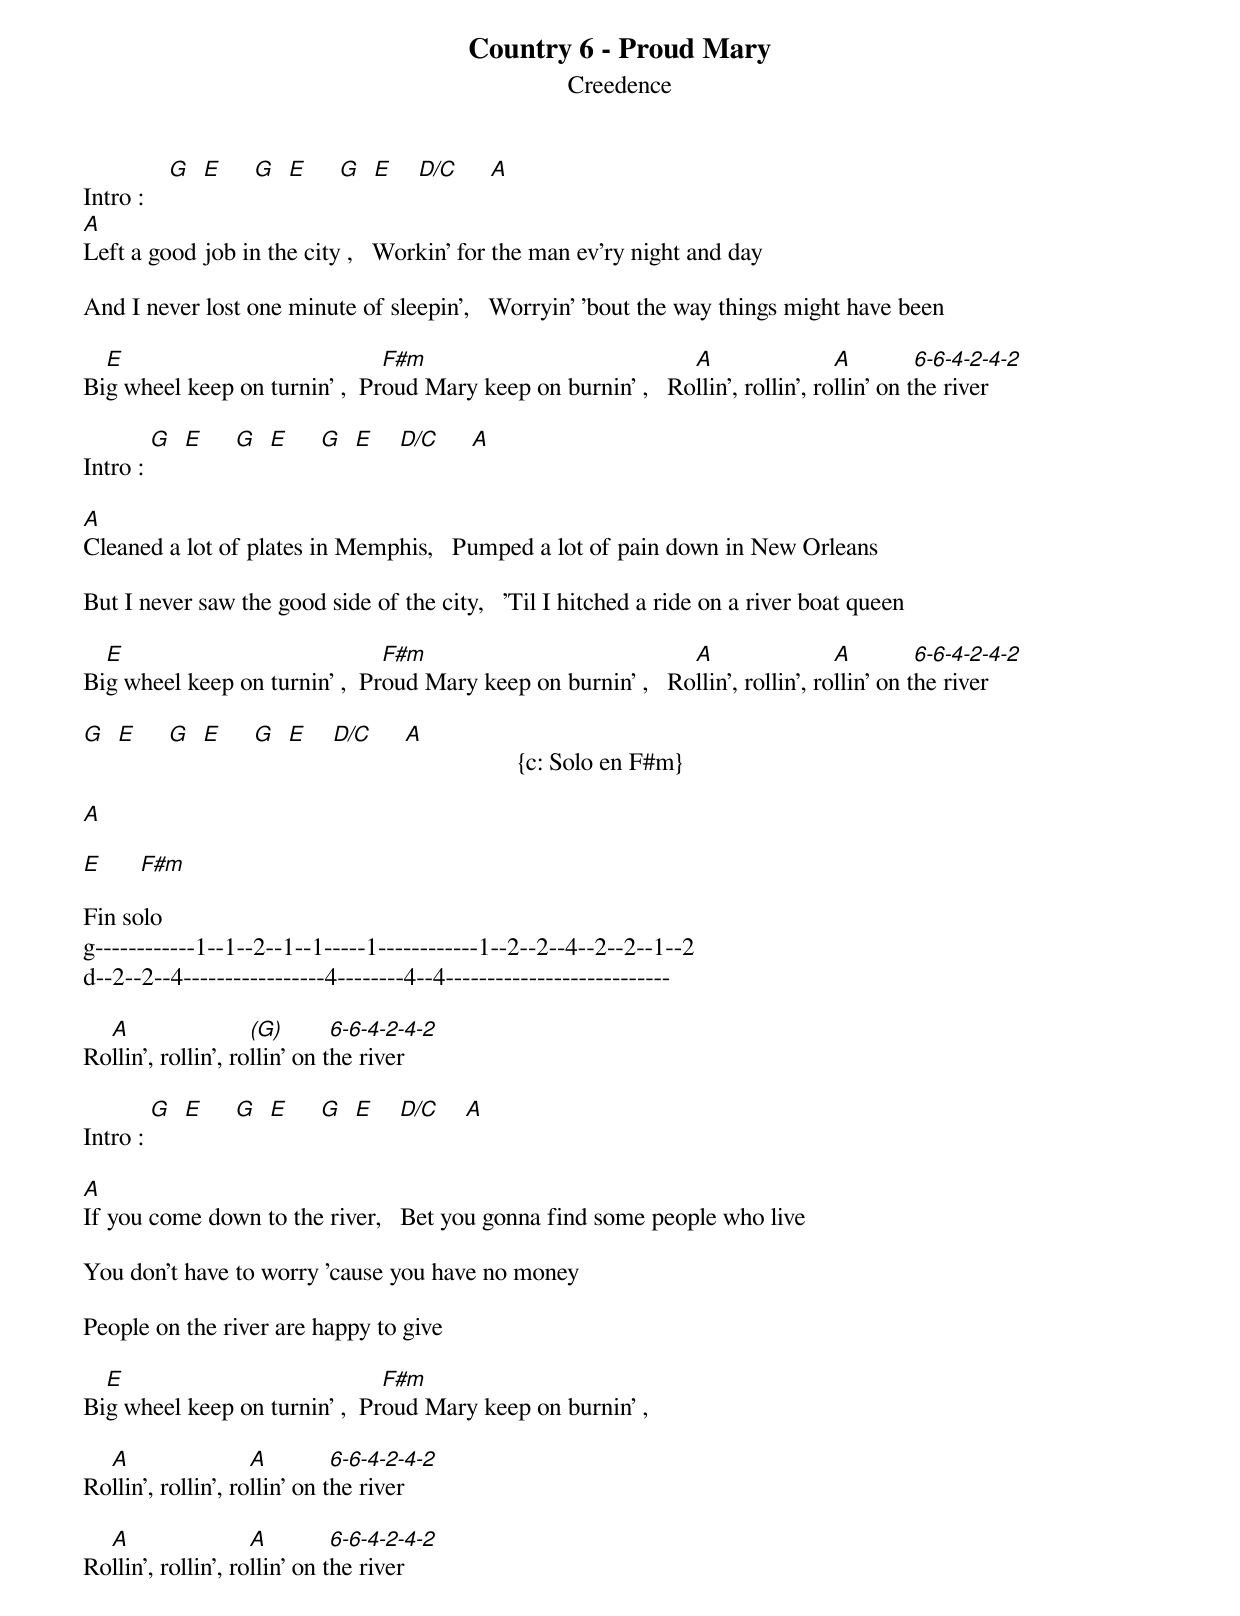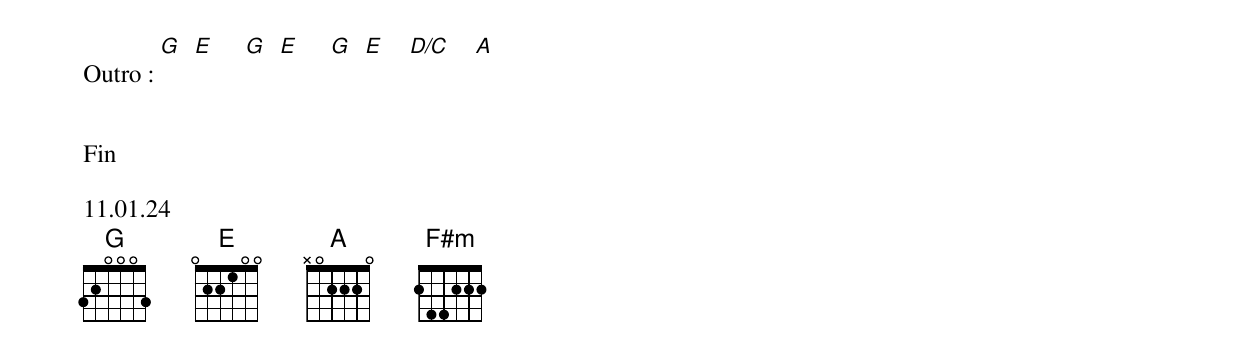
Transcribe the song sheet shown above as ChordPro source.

{title: Country 6 - Proud Mary}
{subtitle: Creedence }
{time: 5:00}
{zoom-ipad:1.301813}

Intro :    [G]  [E]     [G]  [E]     [G]  [E]    [D/C]     [A]
[A]Left a good job in the city ,   Workin' for the man ev'ry night and day

And I never lost one minute of sleepin',   Worryin' 'bout the way things might have been

Bi[E]g wheel keep on turnin' ,  Pr[F#m]oud Mary keep on burnin' ,   Ro[A]llin', rollin', ro[A]llin' on t[6-6-4-2-4-2]he river

Intro : [G]  [E]     [G]  [E]     [G]  [E]    [D/C]     [A]

[A]Cleaned a lot of plates in Memphis,   Pumped a lot of pain down in New Orleans

But I never saw the good side of the city,   'Til I hitched a ride on a river boat queen

Bi[E]g wheel keep on turnin' ,  Pr[F#m]oud Mary keep on burnin' ,   Ro[A]llin', rollin', ro[A]llin' on t[6-6-4-2-4-2]he river

[G]  [E]     [G]  [E]     [G]  [E]    [D/C]     [A]                  {c: Solo en F#m}

[A]

[E]      [F#m]

Fin solo
g------------1--1--2--1--1-----1------------1--2--2--4--2--2--1--2
d--2--2--4-----------------4--------4--4---------------------------

Ro[A]llin', rollin', ro[(G)]llin' on t[6-6-4-2-4-2]he river

Intro : [G]  [E]     [G]  [E]     [G]  [E]    [D/C]    [A]

[A]If you come down to the river,   Bet you gonna find some people who live

You don't have to worry 'cause you have no money

People on the river are happy to give

Bi[E]g wheel keep on turnin' ,  Pr[F#m]oud Mary keep on burnin' ,

Ro[A]llin', rollin', ro[A]llin' on t[6-6-4-2-4-2]he river

Ro[A]llin', rollin', ro[A]llin' on t[6-6-4-2-4-2]he river


Outro : [G]  [E]     [G]  [E]     [G]  [E]    [D/C]    [A]


Fin

11.01.24
